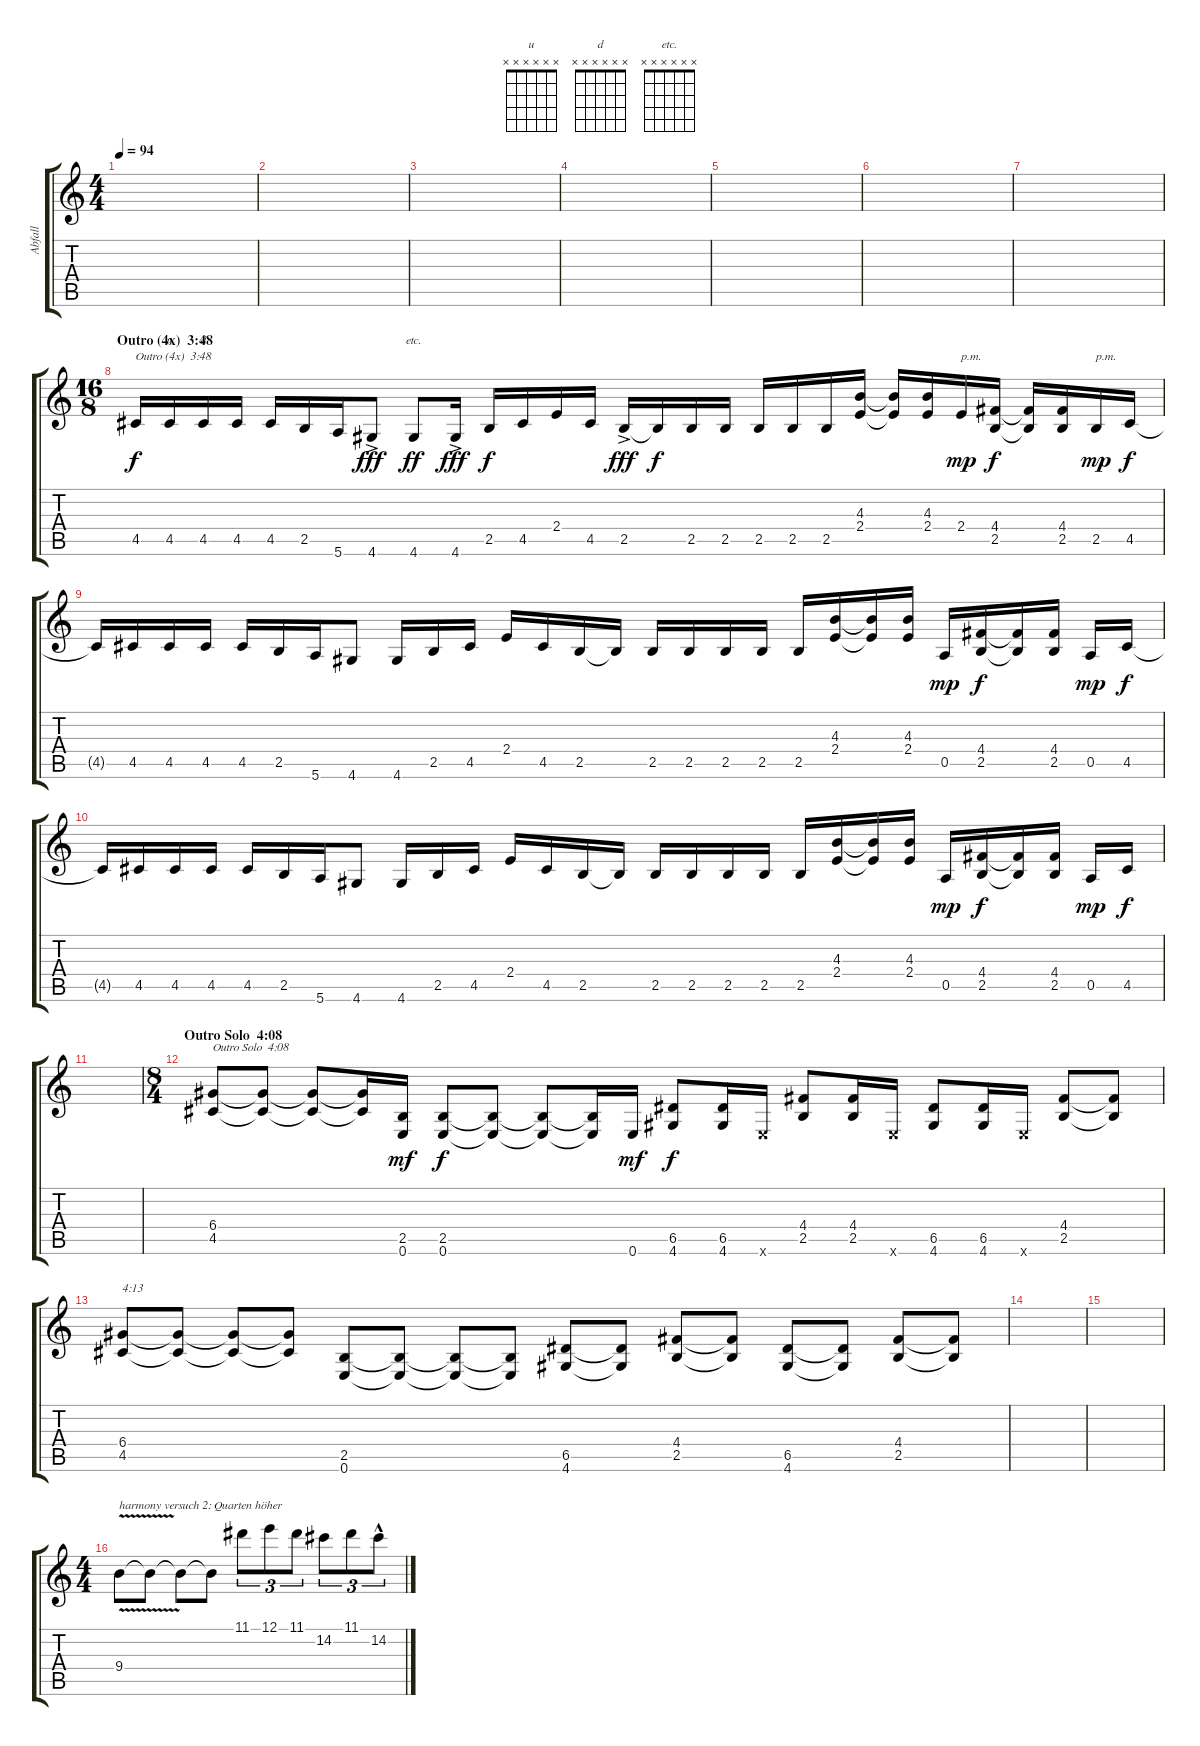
\track ("Abfall" "Abfall") {instrument distortionguitar}
\staff {score tabs}
\tuning (E4 B3 G3 D3 A2 E2) {hide}
\chord ("u" x x x x x x)
\chord ("d" x x x x x x)
\chord ("etc." x x x x x x)
\ts (4 4)
\tempo 94
\clef g2
\ks c
|
|
|
|
|
|
|
\ts (16 8)
\section ("" "Outro (4x)  3:48")
4.5.16{txt "Outro (4x)  3:48"} 4.5.16{ch "u"} 4.5.16{ch "d"} 4.5.16 4.5.16 2.5.16 5.6.16 4.6{ac}.8{dy fff} 4.6.8{ch "etc." dy ff} 4.6{ac}.16{dy fff} 2.5.16{dy f} 4.5.16 2.4.16 4.5.16 2.5{ac}.16{dy fff} 2.5{t}.16{dy f} 2.5.16 2.5.16 2.5.16 2.5.16 2.5.16 (4.3 2.4).16 (4.3{t} 2.4{t}).16 (4.3 2.4).16 2.4.16{txt "p.m." dy mp} (4.4 2.5).16{dy f} (4.4{t} 2.5{t}).16 (4.4 2.5).16 2.5.16{txt "p.m." dy mp} 4.5.16{dy f} |
4.5{t}.16 4.5.16 4.5.16 4.5.16 4.5.16 2.5.16 5.6.16 4.6.8 4.6.16 2.5.16 4.5.16 2.4.16 4.5.16 2.5.16 2.5{t}.16 2.5.16 2.5.16 2.5.16 2.5.16 2.5.16 (4.3 2.4).16 (4.3{t} 2.4{t}).16 (4.3 2.4).16 0.5.16{dy mp} (4.4 2.5).16{dy f} (4.4{t} 2.5{t}).16 (4.4 2.5).16 0.5.16{dy mp} 4.5.16{dy f} |
4.5{t}.16 4.5.16 4.5.16 4.5.16 4.5.16 2.5.16 5.6.16 4.6.8 4.6.16 2.5.16 4.5.16 2.4.16 4.5.16 2.5.16 2.5{t}.16 2.5.16 2.5.16 2.5.16 2.5.16 2.5.16 (4.3 2.4).16 (4.3{t} 2.4{t}).16 (4.3 2.4).16 0.5.16{dy mp} (4.4 2.5).16{dy f} (4.4{t} 2.5{t}).16 (4.4 2.5).16 0.5.16{dy mp} 4.5.16{dy f} |
|
\ts (8 4)
\section ("" "Outro Solo  4:08")
(6.4 4.5).8{txt "Outro Solo  4:08"} (6.4{t} 4.5{t}).8 (6.4{t} 4.5{t}).8 (6.4{t} 4.5{t}).16 (2.5 0.6).16{dy mf} (2.5 0.6).8{dy f} (2.5{t} 0.6{t}).8 (2.5{t} 0.6{t}).8 (2.5{t} 0.6{t}).16 0.6.16{dy mf} (6.5 4.6).8{dy f} (6.5 4.6).16 0.6{x}.16 (4.4 2.5).8 (4.4 2.5).16 0.6{x}.16 (6.5 4.6).8 (6.5 4.6).16 0.6{x}.16 (4.4 2.5).8 (4.4{t} 2.5{t}).8 |
(6.4 4.5).8{txt "4:13"} (6.4{t} 4.5{t}).8 (6.4{t} 4.5{t}).8 (6.4{t} 4.5{t}).8 (2.5 0.6).8 (2.5{t} 0.6{t}).8 (2.5{t} 0.6{t}).8 (2.5{t} 0.6{t}).8 (6.5 4.6).8 (6.5{t} 4.6{t}).8 (4.4 2.5).8 (4.4{t} 2.5{t}).8 (6.5 4.6).8 (6.5{t} 4.6{t}).8 (4.4 2.5).8 (4.4{t} 2.5{t}).8 |
|
|
\ts (4 4)
9.4{v}.8{txt "harmony versuch 2: Quarten höher"} 9.4{t}.8 9.4{t}.8 9.4{t}.8 11.1.8{tu (3 2)} 12.1.8{tu (3 2)} 11.1.8{tu (3 2)} 14.2.8{tu (3 2)} 11.1.8{tu (3 2)} 14.2{hac}.8{tu (3 2)}
